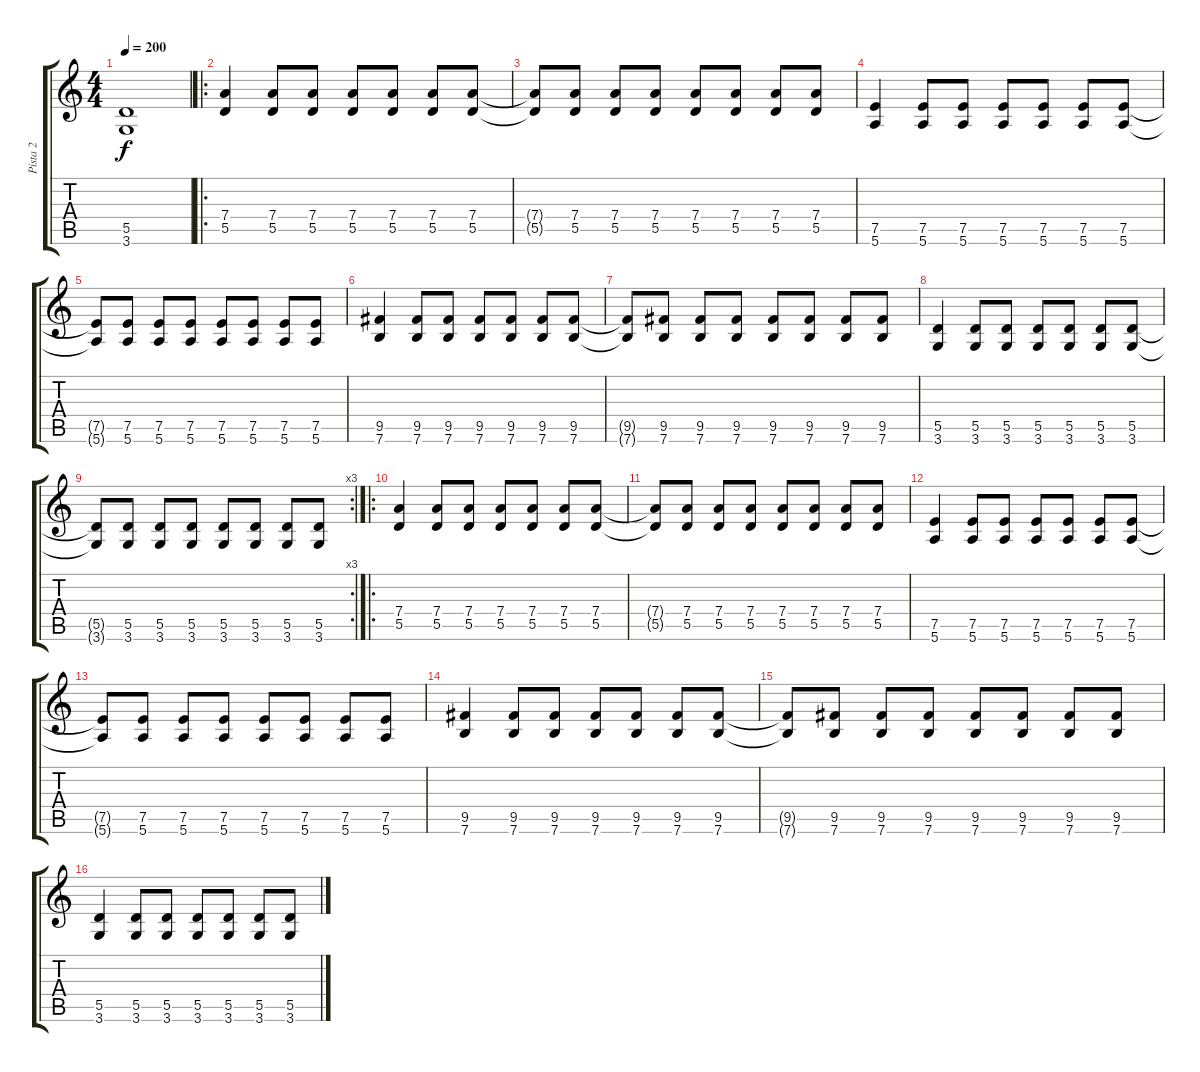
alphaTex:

\track ("Pista 2" "Pista 2") {instrument distortionguitar}
\staff {score tabs}
\tuning (E4 B3 G3 D3 A2 E2) {hide}
\ts (4 4)
\tempo 200
\clef g2
\ks c
(5.5{t} 3.6{t}).1{dy f} |
\ro
(7.4 5.5).4 (7.4 5.5).8 (7.4 5.5).8 (7.4 5.5).8 (7.4 5.5).8 (7.4 5.5).8 (7.4 5.5).8 |
(7.4{t} 5.5{t}).8 (7.4 5.5).8 (7.4 5.5).8 (7.4 5.5).8 (7.4 5.5).8 (7.4 5.5).8 (7.4 5.5).8 (7.4 5.5).8 |
(7.5 5.6).4 (7.5 5.6).8 (7.5 5.6).8 (7.5 5.6).8 (7.5 5.6).8 (7.5 5.6).8 (7.5 5.6).8 |
(7.5{t} 5.6{t}).8 (7.5 5.6).8 (7.5 5.6).8 (7.5 5.6).8 (7.5 5.6).8 (7.5 5.6).8 (7.5 5.6).8 (7.5 5.6).8 |
(9.5 7.6).4 (9.5 7.6).8 (9.5 7.6).8 (9.5 7.6).8 (9.5 7.6).8 (9.5 7.6).8 (9.5 7.6).8 |
(9.5{t} 7.6{t}).8 (9.5 7.6).8 (9.5 7.6).8 (9.5 7.6).8 (9.5 7.6).8 (9.5 7.6).8 (9.5 7.6).8 (9.5 7.6).8 |
(5.5 3.6).4 (5.5 3.6).8 (5.5 3.6).8 (5.5 3.6).8 (5.5 3.6).8 (5.5 3.6).8 (5.5 3.6).8 |
\rc 3
(5.5{t} 3.6{t}).8 (5.5 3.6).8 (5.5 3.6).8 (5.5 3.6).8 (5.5 3.6).8 (5.5 3.6).8 (5.5 3.6).8 (5.5 3.6).8 |
\ro
(7.4 5.5).4 (7.4 5.5).8 (7.4 5.5).8 (7.4 5.5).8 (7.4 5.5).8 (7.4 5.5).8 (7.4 5.5).8 |
(7.4{t} 5.5{t}).8 (7.4 5.5).8 (7.4 5.5).8 (7.4 5.5).8 (7.4 5.5).8 (7.4 5.5).8 (7.4 5.5).8 (7.4 5.5).8 |
(7.5 5.6).4 (7.5 5.6).8 (7.5 5.6).8 (7.5 5.6).8 (7.5 5.6).8 (7.5 5.6).8 (7.5 5.6).8 |
(7.5{t} 5.6{t}).8 (7.5 5.6).8 (7.5 5.6).8 (7.5 5.6).8 (7.5 5.6).8 (7.5 5.6).8 (7.5 5.6).8 (7.5 5.6).8 |
(9.5 7.6).4 (9.5 7.6).8 (9.5 7.6).8 (9.5 7.6).8 (9.5 7.6).8 (9.5 7.6).8 (9.5 7.6).8 |
(9.5{t} 7.6{t}).8 (9.5 7.6).8 (9.5 7.6).8 (9.5 7.6).8 (9.5 7.6).8 (9.5 7.6).8 (9.5 7.6).8 (9.5 7.6).8 |
(5.5 3.6).4 (5.5 3.6).8 (5.5 3.6).8 (5.5 3.6).8 (5.5 3.6).8 (5.5 3.6).8 (5.5 3.6).8
